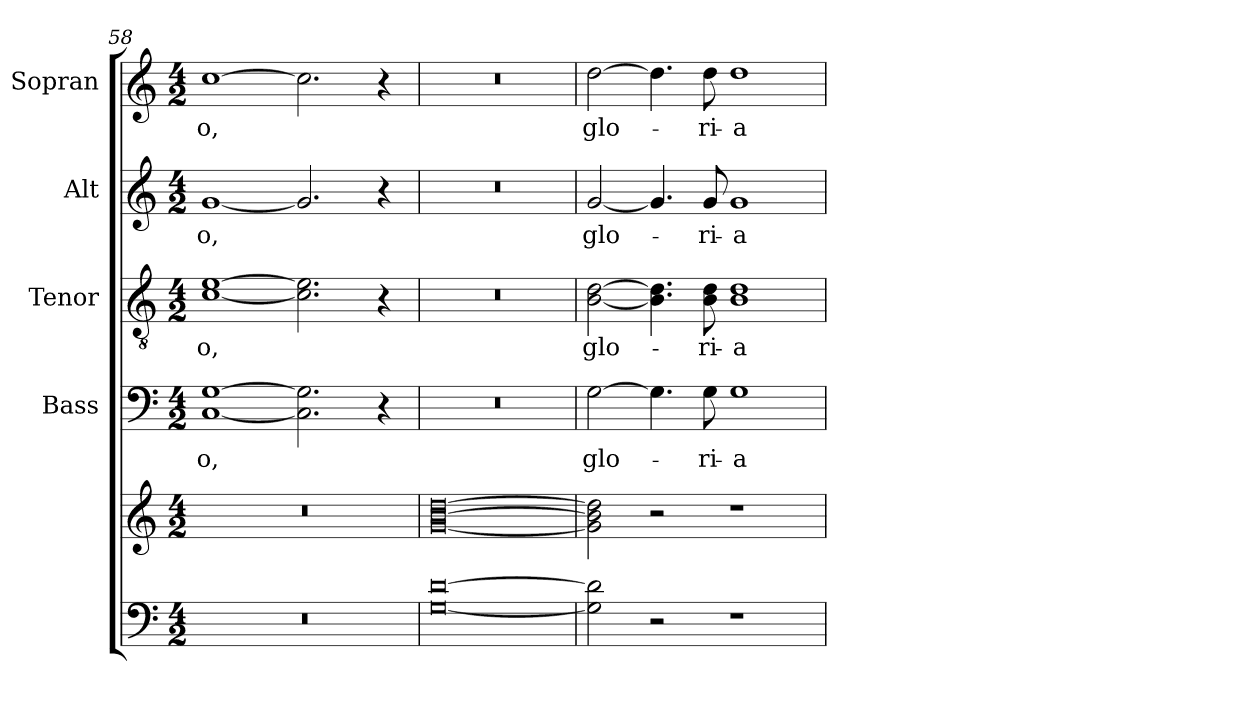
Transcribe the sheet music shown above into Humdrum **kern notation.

**kern	**kern	**kern	**text	**kern	**text	**kern	**text	**kern	**text
*part5	*part5	*part4	*part4	*part3	*part3	*part2	*part2	*part1	*part1
*staff6	*staff5	*staff4	*staff4	*staff3	*staff3	*staff2	*staff2	*staff1	*staff1
*	*	*I"Bass	*	*I"Tenor	*	*I"Alt	*	*I"Sopran	*
*	*	*I'B.	*	*I'T.	*	*I'A.	*	*I'S.	*
*clefF4	*clefG2	*clefF4	*	*clefGv2	*	*clefG2	*	*clefG2	*
*k[]	*k[]	*k[]	*	*k[]	*	*k[]	*	*k[]	*
*C:	*C:	*C:	*	*C:	*	*C:	*	*C:	*
*M4/2	*M4/2	*M4/2	*	*M4/2	*	*M4/2	*	*M4/2	*
=58	=58	=58	=58	=58	=58	=58	=58	=58	=58
!	!	!	!LO:LY:b	!	!LO:LY:b	!	!LO:LY:b	!	!LO:LY:b
0r	0r	[1C [1G	-o,	[1c [1e	-o,	[1g	-o,	[1cc	-o,
.	.	2.C\] 2.G\]	.	2.c\] 2.e\]	.	2.g/]	.	2.cc\]	.
.	.	4r	.	4r	.	4r	.	4r	.
=59	=59	=59	=59	=59	=59	=59	=59	=59	=59
[0G [0d	[0g [0b [0dd	0r	.	0r	.	0r	.	0r	.
=60	=60	=60	=60	=60	=60	=60	=60	=60	=60
!	!	!	!LO:LY:b	!	!LO:LY:b	!	!LO:LY:b	!	!LO:LY:b
2G\] 2d\]	2g\] 2b\] 2dd\]	[2G\	glo-	[2B\ [2d\	glo-	[2g/	glo-	[2dd\	glo-
2r	2r	4.G\]	.	4.B\] 4.d\]	.	4.g/]	.	4.dd\]	.
!	!	!	!LO:LY:b	!	!LO:LY:b	!	!LO:LY:b	!	!LO:LY:b
.	.	8G\	-ri-	8B\ 8d\	-ri-	8g/	-ri-	8dd\	-ri-
!	!	!	!LO:LY:b	!	!LO:LY:b	!	!LO:LY:b	!	!LO:LY:b
1r	1r	1G	-a	1B 1d	-a	1g	-a	1dd	-a
=	=	=	=	=	=	=	=	=	=
*-	*-	*-	*-	*-	*-	*-	*-	*-	*-
